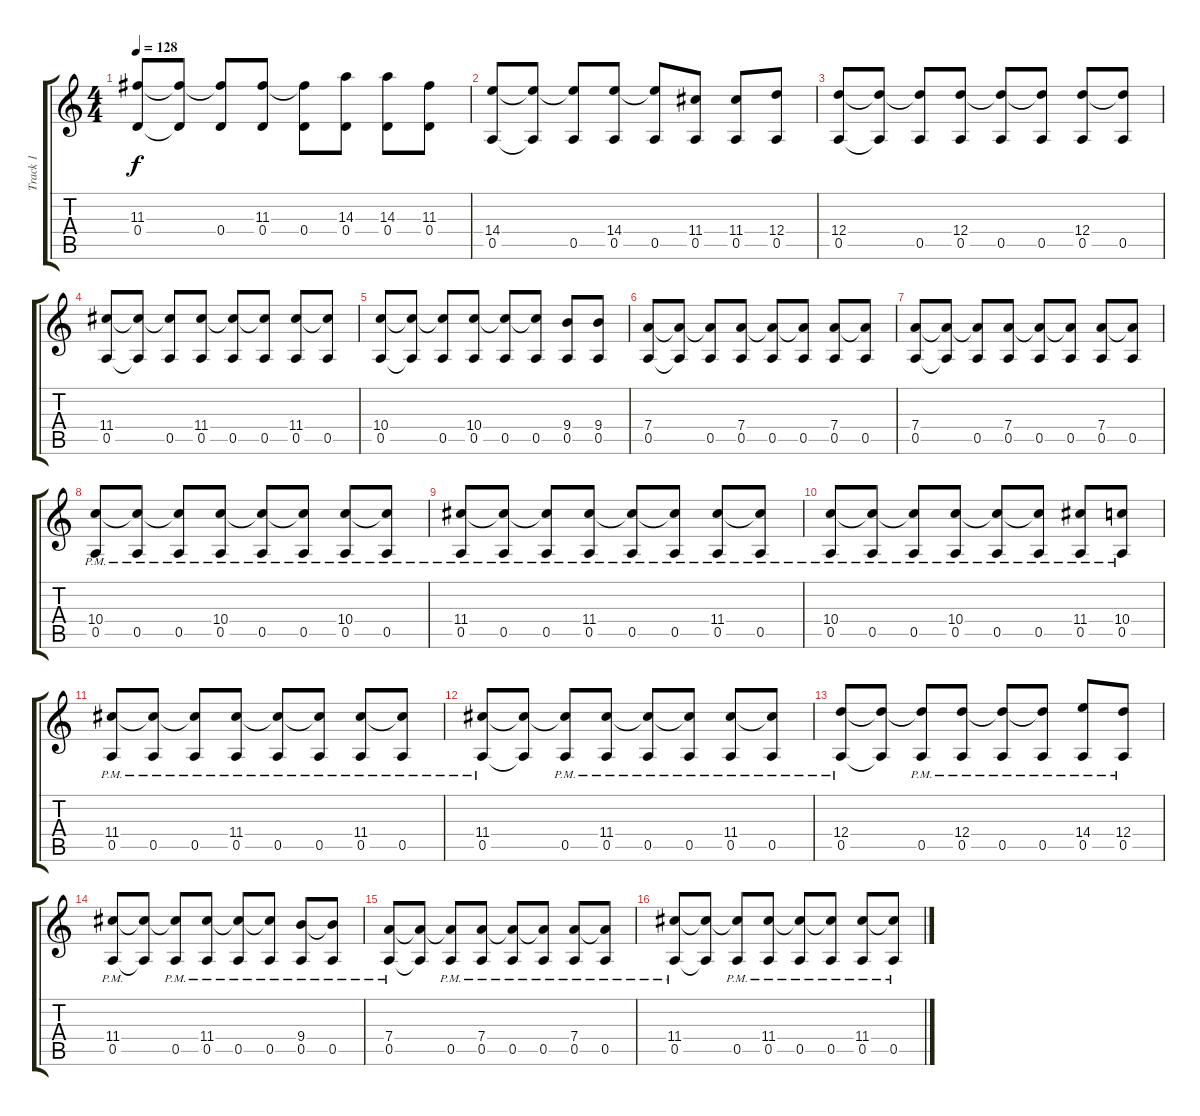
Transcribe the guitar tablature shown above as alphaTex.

\track ("Track 1" "Track 1") {instrument acousticguitarsteel}
\staff {score tabs}
\tuning (E4 B3 G3 D3 A2 E2) {hide}
\ts (4 4)
\tempo 128
\clef g2
\ks c
(11.3 0.4).8{dy f} (11.3{t} 0.4{t}).8 (11.3{t} 0.4).8 (11.3 0.4).8 (11.3{t} 0.4).8 (14.3 0.4).8 (14.3 0.4).8 (11.3 0.4).8 |
(14.4 0.5).8 (14.4{t} 0.5{t}).8 (14.4{t} 0.5).8 (14.4 0.5).8 (14.4{t} 0.5).8 (11.4 0.5).8 (11.4 0.5).8 (12.4 0.5).8 |
(12.4 0.5).8 (12.4{t} 0.5{t}).8 (12.4{t} 0.5).8 (12.4 0.5).8 (12.4{t} 0.5).8 (12.4{t} 0.5).8 (12.4 0.5).8 (12.4{t} 0.5).8 |
(11.4 0.5).8 (11.4{t} 0.5{t}).8 (11.4{t} 0.5).8 (11.4 0.5).8 (11.4{t} 0.5).8 (11.4{t} 0.5).8 (11.4 0.5).8 (11.4{t} 0.5).8 |
(10.4 0.5).8 (10.4{t} 0.5{t}).8 (10.4{t} 0.5).8 (10.4 0.5).8 (10.4{t} 0.5).8 (10.4{t} 0.5).8 (9.4 0.5).8 (9.4 0.5).8 |
(7.4 0.5).8 (7.4{t} 0.5{t}).8 (7.4{t} 0.5).8 (7.4 0.5).8 (7.4{t} 0.5).8 (7.4{t} 0.5).8 (7.4 0.5).8 (7.4{t} 0.5).8 |
(7.4 0.5).8 (7.4{t} 0.5{t}).8 (7.4{t} 0.5).8 (7.4 0.5).8 (7.4{t} 0.5).8 (7.4{t} 0.5).8 (7.4 0.5).8 (7.4{t} 0.5).8 |
(10.4{pm} 0.5{pm}).8 (10.4{t} 0.5{pm}).8 (10.4{t} 0.5{pm}).8 (10.4{pm} 0.5{pm}).8 (10.4{t} 0.5{pm}).8 (10.4{t} 0.5{pm}).8 (10.4{pm} 0.5{pm}).8 (10.4{t} 0.5{pm}).8 |
(11.4{pm} 0.5{pm}).8 (11.4{t} 0.5{pm}).8 (11.4{t} 0.5{pm}).8 (11.4{pm} 0.5{pm}).8 (11.4{t} 0.5{pm}).8 (11.4{t} 0.5{pm}).8 (11.4{pm} 0.5{pm}).8 (11.4{t} 0.5{pm}).8 |
(10.4{pm} 0.5{pm}).8 (10.4{t} 0.5{pm}).8 (10.4{t} 0.5{pm}).8 (10.4{pm} 0.5{pm}).8 (10.4{t} 0.5{pm}).8 (10.4{t} 0.5{pm}).8 (11.4{pm} 0.5{pm}).8 (10.4{pm} 0.5{pm}).8 |
(11.4{pm} 0.5{pm}).8 (11.4{t} 0.5{pm}).8 (11.4{t} 0.5{pm}).8 (11.4{pm} 0.5{pm}).8 (11.4{t} 0.5{pm}).8 (11.4{t} 0.5{pm}).8 (11.4{pm} 0.5{pm}).8 (11.4{t} 0.5{pm}).8 |
(11.4{pm} 0.5{pm}).8 (11.4{t} 0.5{t}).8 (11.4{t} 0.5{pm}).8 (11.4{pm} 0.5{pm}).8 (11.4{t} 0.5{pm}).8 (11.4{t} 0.5{pm}).8 (11.4{pm} 0.5{pm}).8 (11.4{t} 0.5{pm}).8 |
(12.4{pm} 0.5{pm}).8 (12.4{t} 0.5{t}).8 (12.4{t} 0.5{pm}).8 (12.4{pm} 0.5{pm}).8 (12.4{t} 0.5{pm}).8 (12.4{t} 0.5{pm}).8 (14.4{pm} 0.5{pm}).8 (12.4{pm} 0.5{pm}).8 |
(11.4{pm} 0.5{pm}).8 (11.4{t} 0.5{t}).8 (11.4{t} 0.5{pm}).8 (11.4{pm} 0.5{pm}).8 (11.4{t} 0.5{pm}).8 (11.4{t} 0.5{pm}).8 (9.4{pm} 0.5{pm}).8 (9.4{t} 0.5{pm}).8 |
(7.4{pm} 0.5{pm}).8 (7.4{t} 0.5{t}).8 (7.4{t} 0.5{pm}).8 (7.4{pm} 0.5{pm}).8 (7.4{t} 0.5{pm}).8 (7.4{t} 0.5{pm}).8 (7.4{pm} 0.5{pm}).8 (7.4{t} 0.5{pm}).8 |
(11.4{pm} 0.5{pm}).8 (11.4{t} 0.5{t}).8 (11.4{t} 0.5{pm}).8 (11.4{pm} 0.5{pm}).8 (11.4{t} 0.5{pm}).8 (11.4{t} 0.5{pm}).8 (11.4{pm} 0.5{pm}).8 (11.4{t} 0.5{pm}).8
